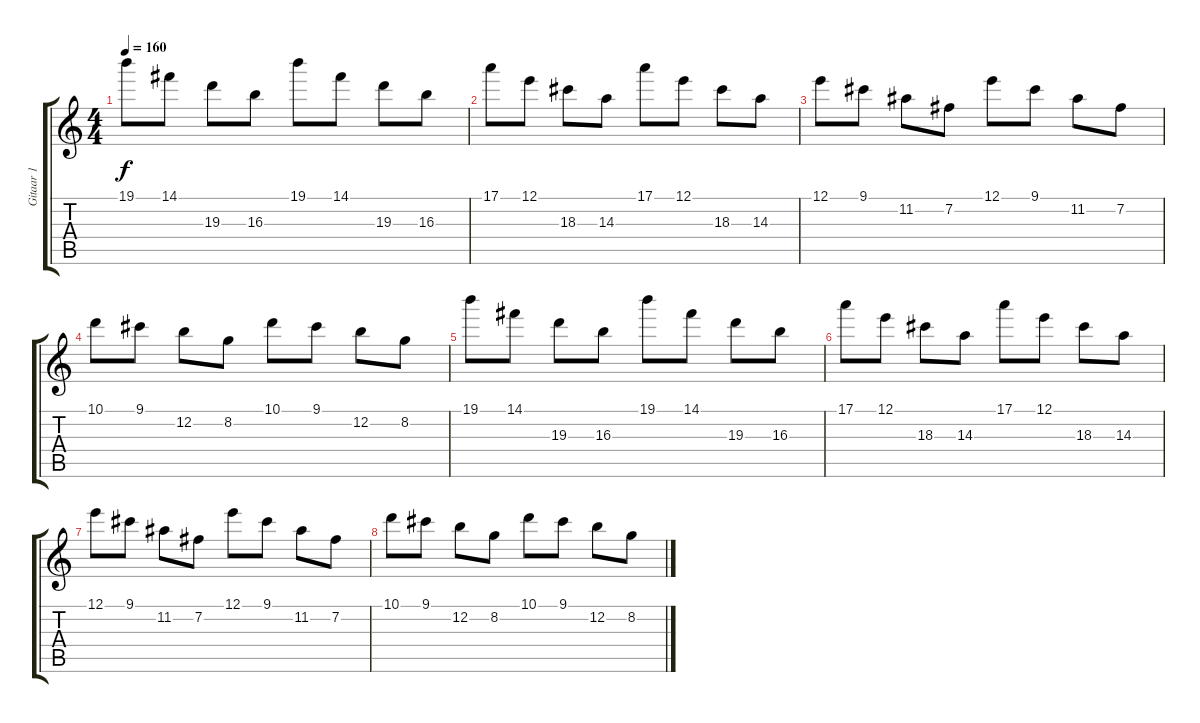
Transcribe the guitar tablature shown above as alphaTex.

\track ("Gitaar 1" "Gitaar 1") {instrument distortionguitar}
\staff {score tabs}
\tuning (E4 B3 G3 D3 A2 E2) {hide}
\ts (4 4)
\tempo 160
\clef g2
\ks c
19.1.8{dy f} 14.1.8 19.3.8 16.3.8 19.1.8 14.1.8 19.3.8 16.3.8 |
17.1.8 12.1.8 18.3.8 14.3.8 17.1.8 12.1.8 18.3.8 14.3.8 |
12.1.8 9.1.8 11.2.8 7.2.8 12.1.8 9.1.8 11.2.8 7.2.8 |
10.1.8 9.1.8 12.2.8 8.2.8 10.1.8 9.1.8 12.2.8 8.2.8 |
19.1.8 14.1.8 19.3.8 16.3.8 19.1.8 14.1.8 19.3.8 16.3.8 |
17.1.8 12.1.8 18.3.8 14.3.8 17.1.8 12.1.8 18.3.8 14.3.8 |
12.1.8 9.1.8 11.2.8 7.2.8 12.1.8 9.1.8 11.2.8 7.2.8 |
10.1.8 9.1.8 12.2.8 8.2.8 10.1.8 9.1.8 12.2.8 8.2.8
